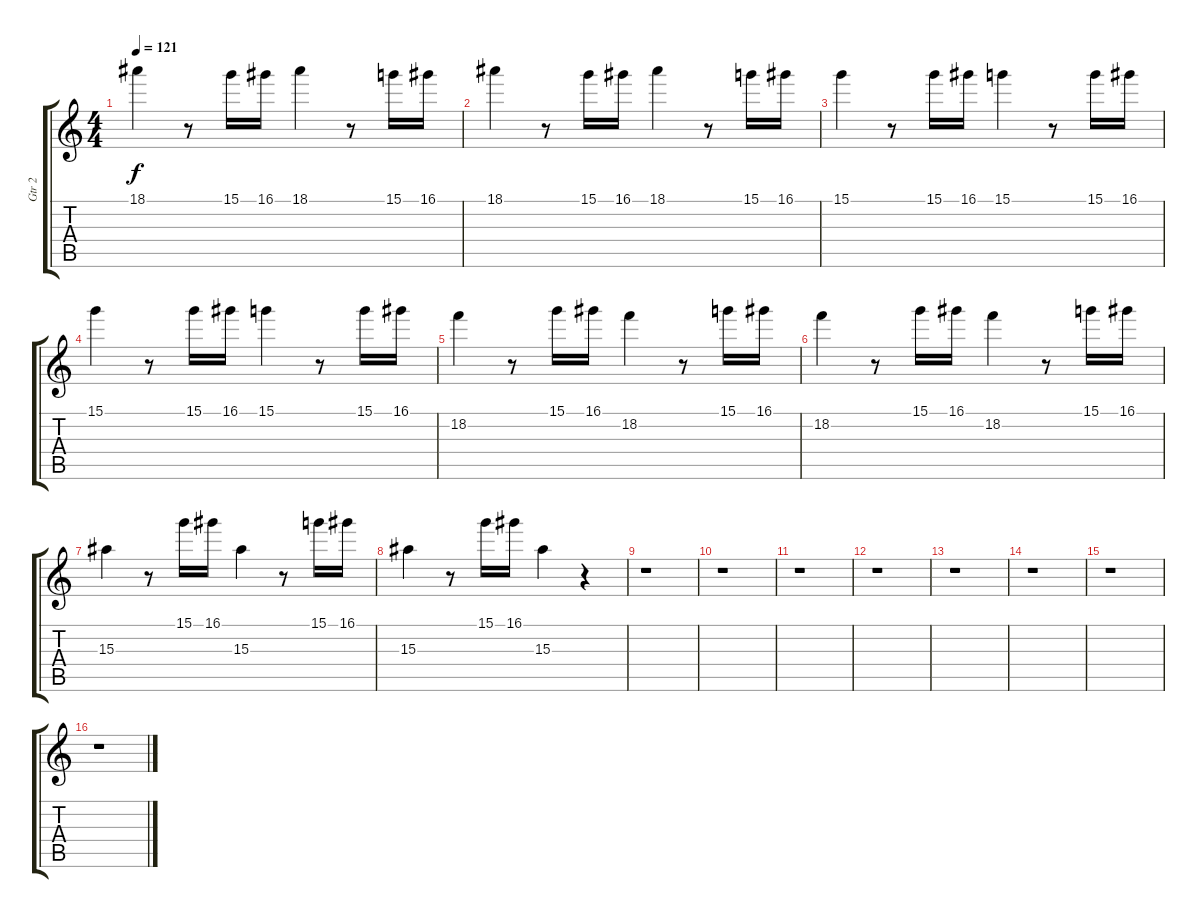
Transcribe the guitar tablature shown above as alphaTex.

\track ("Gtr 2" "Gtr 2") {instrument distortionguitar}
\staff {score tabs}
\tuning (E4 B3 G3 D3 A2 E2) {hide}
\ts (4 4)
\tempo 121
\clef g2
\ks c
18.1.4{dy f} r.8 15.1.16 16.1.16 18.1.4 r.8 15.1.16 16.1.16 |
18.1.4 r.8 15.1.16 16.1.16 18.1.4 r.8 15.1.16 16.1.16 |
15.1.4 r.8 15.1.16 16.1.16 15.1.4 r.8 15.1.16 16.1.16 |
15.1.4 r.8 15.1.16 16.1.16 15.1.4 r.8 15.1.16 16.1.16 |
18.2.4 r.8 15.1.16 16.1.16 18.2.4 r.8 15.1.16 16.1.16 |
18.2.4 r.8 15.1.16 16.1.16 18.2.4 r.8 15.1.16 16.1.16 |
15.3.4 r.8 15.1.16 16.1.16 15.3.4 r.8 15.1.16 16.1.16 |
15.3.4 r.8 15.1.16 16.1.16 15.3.4 r.4 |
r.1 |
r.1 |
r.1 |
r.1 |
r.1 |
r.1 |
r.1 |
r.1
